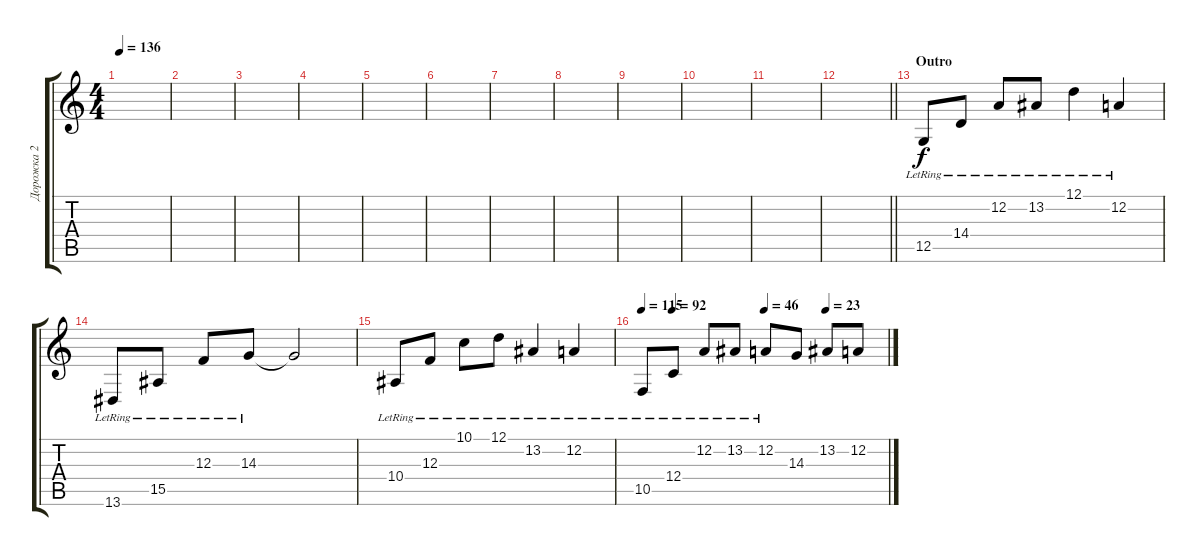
\track ("Дорожка 2" "Дорожка 2") {instrument acousticgrandpiano}
\staff {score tabs}
\tuning (D4 A3 F3 C3 G2 D2) {hide}
\ts (4 4)
\tempo 136
\clef g2
\ks c
|
|
|
|
|
|
|
|
|
|
|
\barLineRight lightlight
|
\section ("" "Outro")
12.5{lr}.8 14.4{lr}.8 12.2{lr}.8 13.2{lr}.8 12.1{lr}.4 12.2{lr}.4 |
13.6{lr}.8 15.5{lr}.8 12.3{lr}.8 14.3{lr}.8 14.3{t}.2 |
10.4{lr}.8 12.3{lr}.8 10.1{lr}.8 12.1{lr}.8 13.2{lr}.4 12.2{lr}.4 |
\tempo 115
\tempo (92 0.125)
\tempo (46 0.5)
\tempo (23 0.75)
10.5{lr}.8{volume 2} 12.4{lr}.8 12.2{lr}.8 13.2{lr}.8 12.2{lr}.8 14.3.8 13.2.8 12.2.8
